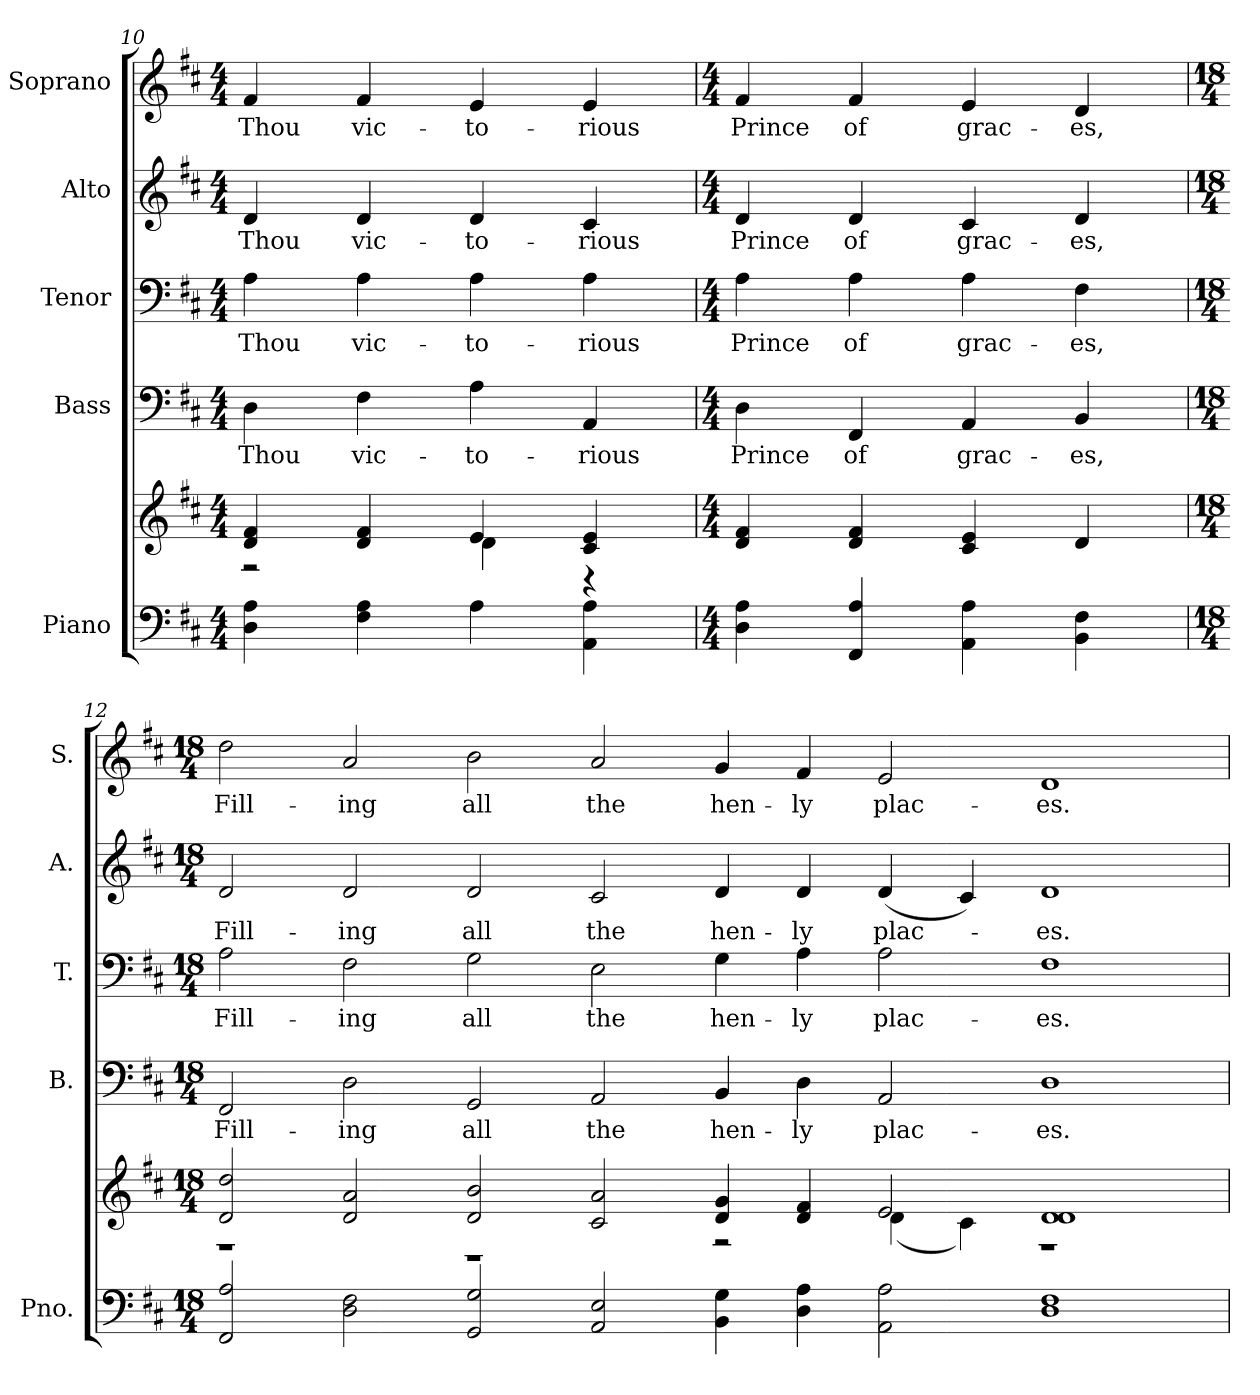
**kern	**kern	**kern	**text	**kern	**text	**kern	**text	**kern	**text
*part5	*part5	*part4	*part4	*part3	*part3	*part2	*part2	*part1	*part1
*staff6	*staff5	*staff4	*staff4	*staff3	*staff3	*staff2	*staff2	*staff1	*staff1
*I"Piano	*	*I"Bass	*	*I"Tenor	*	*I"Alto	*	*I"Soprano	*
*I'Pno.	*	*I'B.	*	*I'T.	*	*I'A.	*	*I'S.	*
*clefF4	*clefG2	*clefF4	*	*clefF4	*	*clefG2	*	*clefG2	*
*k[f#c#]	*k[f#c#]	*k[f#c#]	*	*k[f#c#]	*	*k[f#c#]	*	*k[f#c#]	*
*D:	*D:	*D:	*	*D:	*	*D:	*	*D:	*
*M4/4	*M4/4	*M4/4	*	*M4/4	*	*M4/4	*	*M4/4	*
=10	=10	=10	=10	=10	=10	=10	=10	=10	=10
*	*^	*	*	*	*	*	*	*	*
!	!	!	!	!LO:LY:b:color=#000000	!	!	!	!	!	!
!	!	!	!	!	!	!LO:LY:b:color=#000000	!	!	!	!
!	!	!	!	!	!	!	!	!LO:LY:b:color=#000000	!	!
!	!	!	!	!	!	!	!	!	!	!LO:LY:b:color=#000000
4Di\ 4Ai	4di/ 4f#i	2r	4Di\	Thou	4Ai\	Thou	4di/	Thou	4f#i/	Thou
!	!	!	!	!LO:LY:b:color=#000000	!	!	!	!	!	!
!	!	!	!	!	!	!LO:LY:b:color=#000000	!	!	!	!
!	!	!	!	!	!	!	!	!LO:LY:b:color=#000000	!	!
!	!	!	!	!	!	!	!	!	!	!LO:LY:b:color=#000000
4F#i\ 4Ai	4di/ 4f#i	.	4F#i\	vic-	4Ai\	vic-	4di/	vic-	4f#i/	vic-
!	!	!	!	!LO:LY:b:color=#000000	!	!	!	!	!	!
!	!	!	!	!	!	!LO:LY:b:color=#000000	!	!	!	!
!	!	!	!	!	!	!	!	!LO:LY:b:color=#000000	!	!
!	!	!	!	!	!	!	!	!	!	!LO:LY:b:color=#000000
4Ai\	4ei/	4di\	4Ai\	-to-	4Ai\	-to-	4di/	-to-	4ei/	-to-
!	!	!	!	!LO:LY:b:color=#000000	!	!	!	!	!	!
!	!	!	!	!	!	!LO:LY:b:color=#000000	!	!	!	!
!	!	!	!	!	!	!	!	!LO:LY:b:color=#000000	!	!
!	!	!	!	!	!	!	!	!	!	!LO:LY:b:color=#000000
4AAi\ 4Ai	4c#i/ 4ei	4r	4AAi/	-rious	4Ai\	-rious	4c#i/	-rious	4ei/	-rious
*	*v	*v	*	*	*	*	*	*	*	*
!!LO:PB:g=z
=11	=11	=11	=11	=11	=11	=11	=11	=11	=11
*M4/4	*M4/4	*M4/4	*	*M4/4	*	*M4/4	*	*M4/4	*
*	*^	*	*	*	*	*	*	*	*
!	!	!	!	!LO:LY:b:color=#000000	!	!	!	!	!	!
*	*v	*v	*	*	*	*	*	*	*	*
*	*^	*	*	*	*	*	*	*	*
!	!	!	!	!	!	!LO:LY:b:color=#000000	!	!	!	!
*	*v	*v	*	*	*	*	*	*	*	*
*	*^	*	*	*	*	*	*	*	*
!	!	!	!	!	!	!	!	!LO:LY:b:color=#000000	!	!
*	*v	*v	*	*	*	*	*	*	*	*
*	*^	*	*	*	*	*	*	*	*
!	!	!	!	!	!	!	!	!	!	!LO:LY:b:color=#000000
*	*v	*v	*	*	*	*	*	*	*	*
4Di\ 4Ai	4di/ 4f#i	4Di\	Prince	4Ai\	Prince	4di/	Prince	4f#i/	Prince
!	!	!	!LO:LY:b:color=#000000	!	!	!	!	!	!
!	!	!	!	!	!LO:LY:b:color=#000000	!	!	!	!
!	!	!	!	!	!	!	!LO:LY:b:color=#000000	!	!
!	!	!	!	!	!	!	!	!	!LO:LY:b:color=#000000
4FF#i/ 4Ai	4di/ 4f#i	4FF#i/	of	4Ai\	of	4di/	of	4f#i/	of
!	!	!	!LO:LY:b:color=#000000	!	!	!	!	!	!
!	!	!	!	!	!LO:LY:b:color=#000000	!	!	!	!
!	!	!	!	!	!	!	!LO:LY:b:color=#000000	!	!
!	!	!	!	!	!	!	!	!	!LO:LY:b:color=#000000
4AAi\ 4Ai	4c#i/ 4ei	4AAi/	grac-	4Ai\	grac-	4c#i/	grac-	4ei/	grac-
!	!	!	!LO:LY:b:color=#000000	!	!	!	!	!	!
!	!	!	!	!	!LO:LY:b:color=#000000	!	!	!	!
!	!	!	!	!	!	!	!LO:LY:b:color=#000000	!	!
!	!	!	!	!	!	!	!	!	!LO:LY:b:color=#000000
4BBi\ 4F#i	4di/	4BBi/	-es,	4F#i\	-es,	4di/	-es,	4di/	-es,
=12	=12	=12	=12	=12	=12	=12	=12	=12	=12
*M18/4	*M18/4	*M18/4	*	*M18/4	*	*M18/4	*	*M18/4	*
*	*^	*	*	*	*	*	*	*	*
!	!	!	!	!LO:LY:b:color=#000000	!	!	!	!	!	!
!	!	!	!	!	!	!LO:LY:b:color=#000000	!	!	!	!
!	!	!	!	!	!	!	!	!LO:LY:b:color=#000000	!	!
!	!	!	!	!	!	!	!	!	!	!LO:LY:b:color=#000000
2FF#i/ 2Ai	2di/ 2ddi	1r	2FF#i/	Fill-	2Ai\	Fill-	2di/	Fill-	2ddi\	Fill-
!	!	!	!	!LO:LY:b:color=#000000	!	!	!	!	!	!
!	!	!	!	!	!	!LO:LY:b:color=#000000	!	!	!	!
!	!	!	!	!	!	!	!	!LO:LY:b:color=#000000	!	!
!	!	!	!	!	!	!	!	!	!	!LO:LY:b:color=#000000
2Di\ 2F#i	2di/ 2ai	.	2Di\	-ing	2F#i\	-ing	2di/	-ing	2ai/	-ing
!	!	!	!	!LO:LY:b:color=#000000	!	!	!	!	!	!
!	!	!	!	!	!	!LO:LY:b:color=#000000	!	!	!	!
!	!	!	!	!	!	!	!	!LO:LY:b:color=#000000	!	!
!	!	!	!	!	!	!	!	!	!	!LO:LY:b:color=#000000
2GGi/ 2Gi	2di/ 2bi	1r	2GGi/	all	2Gi\	all	2di/	all	2bi\	all
!	!	!	!	!LO:LY:b:color=#000000	!	!	!	!	!	!
!	!	!	!	!	!	!LO:LY:b:color=#000000	!	!	!	!
!	!	!	!	!	!	!	!	!LO:LY:b:color=#000000	!	!
!	!	!	!	!	!	!	!	!	!	!LO:LY:b:color=#000000
2AAi/ 2Ei	2c#i/ 2ai	.	2AAi/	the	2Ei\	the	2c#i/	the	2ai/	the
!	!	!	!	!LO:LY:b:color=#000000	!	!	!	!	!	!
!	!	!	!	!	!	!LO:LY:b:color=#000000	!	!	!	!
!	!	!	!	!	!	!	!	!LO:LY:b:color=#000000	!	!
!	!	!	!	!	!	!	!	!	!	!LO:LY:b:color=#000000
4BBi\ 4Gi	4di/ 4gi	2r	4BBi/	hen-	4Gi\	hen-	4di/	hen-	4gi/	hen-
!	!	!	!	!LO:LY:b:color=#000000	!	!	!	!	!	!
!	!	!	!	!	!	!LO:LY:b:color=#000000	!	!	!	!
!	!	!	!	!	!	!	!	!LO:LY:b:color=#000000	!	!
!	!	!	!	!	!	!	!	!	!	!LO:LY:b:color=#000000
4Di\ 4Ai	4di/ 4f#i	.	4Di\	-ly	4Ai\	-ly	4di/	-ly	4f#i/	-ly
!	!	!	!	!LO:LY:b:color=#000000	!	!	!	!	!	!
!	!	!	!	!	!	!LO:LY:b:color=#000000	!	!	!	!
!	!	!	!	!	!	!	!	!LO:LY:b:color=#000000	!	!
!	!	!	!	!	!	!	!	!	!	!LO:LY:b:color=#000000
2AAi\ 2Ai	2ei/	(4di\	2AAi/	plac-	2Ai\	plac-	(4di/	plac-	2ei/	plac-
.	.	4c#i\)	.	.	.	.	4c#i/)	.	.	.
!	!	!	!	!LO:LY:b:color=#000000	!	!	!	!	!	!
!	!	!	!	!	!	!LO:LY:b:color=#000000	!	!	!	!
!	!	!	!	!	!	!	!	!LO:LY:b:color=#000000	!	!
!	!	!	!	!	!	!	!	!	!	!LO:LY:b:color=#000000
1Di 1F#i	1di 1di	1r	1Di	-es.	1F#i	-es.	1di	-es.	1di	-es.
*	*v	*v	*	*	*	*	*	*	*	*
=	=	=	=	=	=	=	=	=	=
*-	*-	*-	*-	*-	*-	*-	*-	*-	*-
